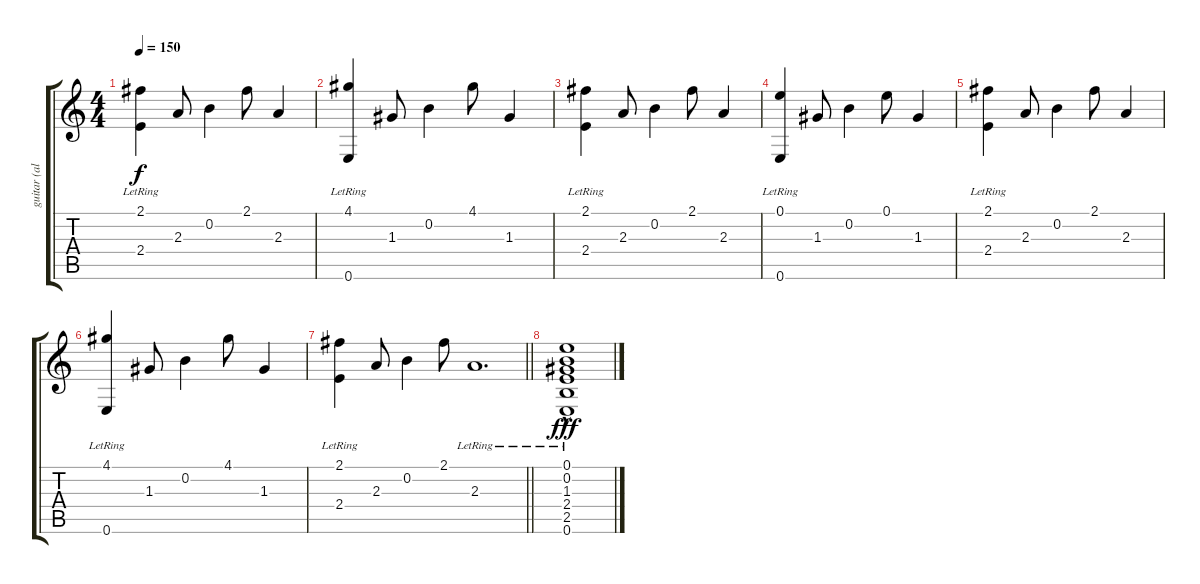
\track ("guitar (aldow)" "guitar (al") {instrument acousticguitarsteel}
\staff {score tabs}
\tuning (E4 B3 G3 D3 A2 E2) {hide}
\ts (4 4)
\tempo 150
\clef g2
\ks c
(2.1{lr} 2.4).4{dy f} 2.3.8 0.2.4 2.1.8 2.3.4 |
(4.1{lr} 0.6).4 1.3.8 0.2.4 4.1.8 1.3.4 |
(2.1{lr} 2.4).4 2.3.8 0.2.4 2.1.8 2.3.4 |
(0.1{lr} 0.6).4 1.3.8 0.2.4 0.1.8 1.3.4 |
(2.1{lr} 2.4).4 2.3.8 0.2.4 2.1.8 2.3.4 |
(4.1{lr} 0.6).4 1.3.8 0.2.4 4.1.8 1.3.4 |
\barLineRight lightlight
(2.1{lr} 2.4).4 2.3.8 0.2.4 2.1.8 2.3{lr}.1{d} |
(0.1{hac lr} 0.2{hac} 1.3{hac} 2.4{hac} 2.5{hac} 0.6{hac}).1{dy fff}
